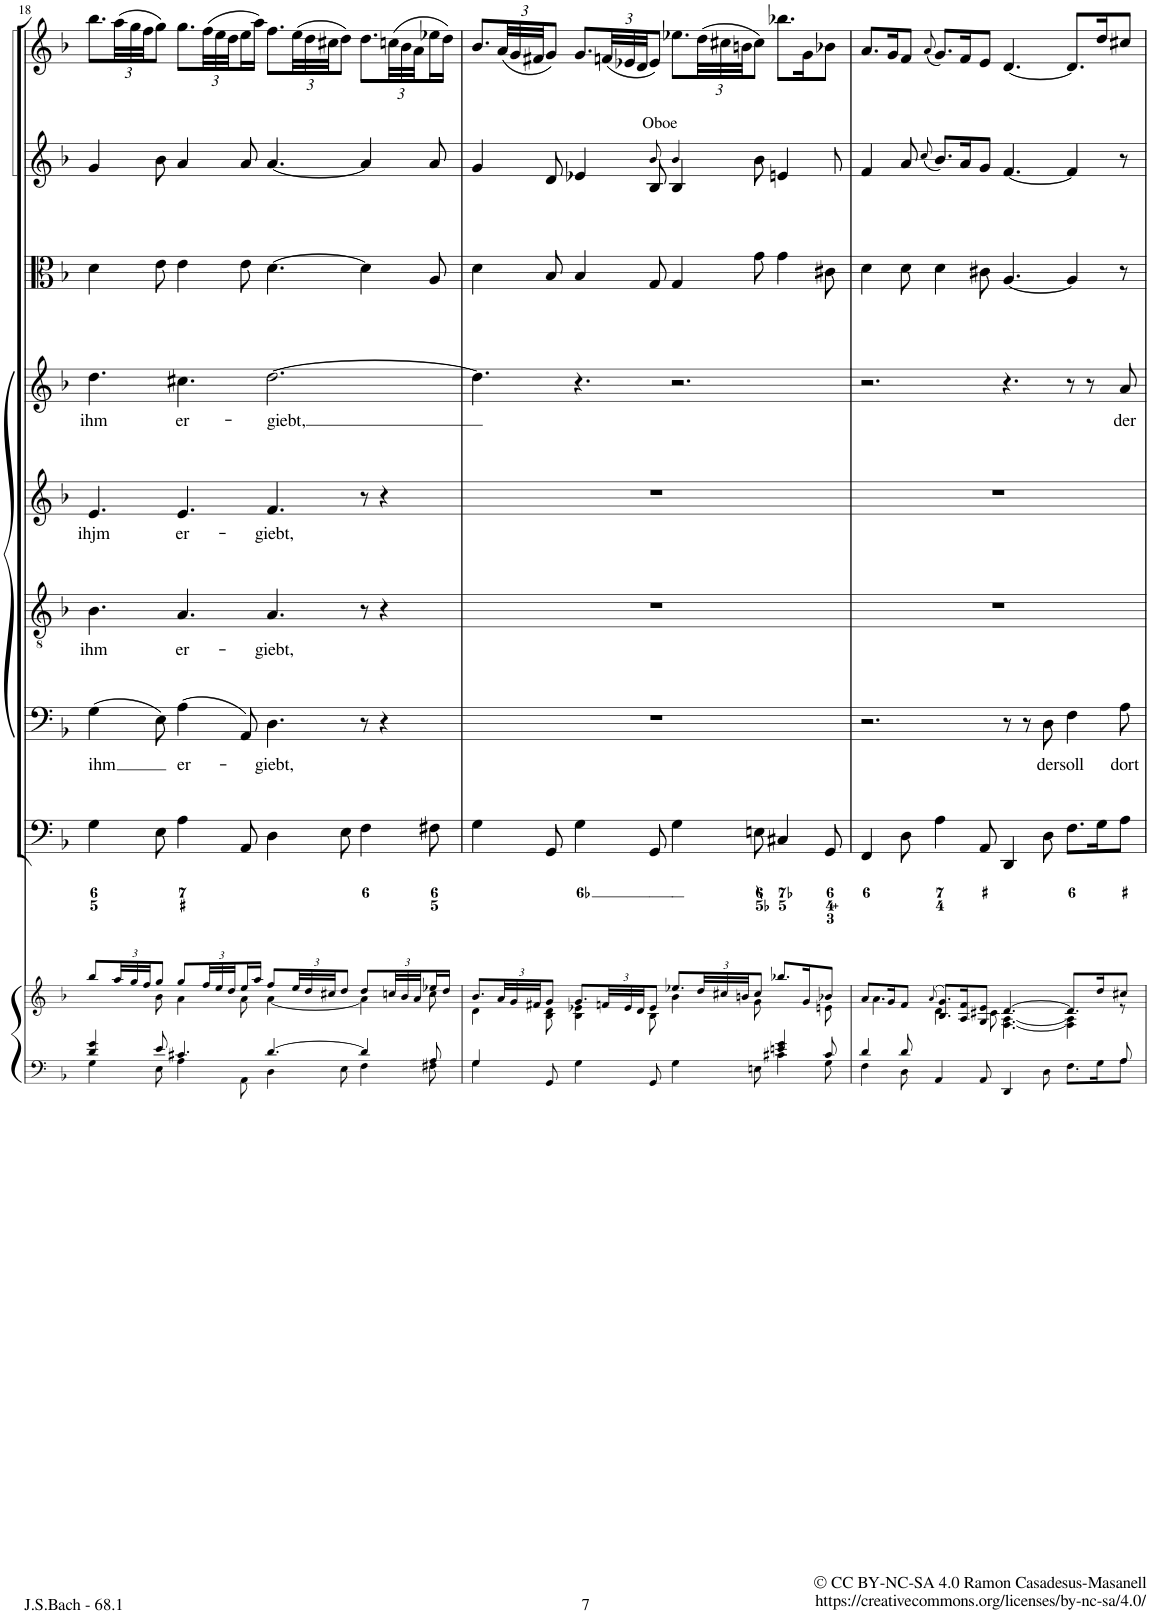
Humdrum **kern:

**kern	**kern	**kern	**kern	**text	**kern	**text	**kern	**text	**kern	**text	**kern	**kern	**kern
*part9	*part9	*part8	*part7	*part7	*part6	*part6	*part5	*part5	*part4	*part4	*part3	*part2	*part1
*staff10	*staff9	*staff8	*staff7	*staff7	*staff6	*staff6	*staff5	*staff5	*staff4	*staff4	*staff3	*staff2	*staff1
*I"Piano reduction	*	*I"Continuo	*I"Basso	*	*I"Tenore	*	*I"Alto	*	*I"Soprano Corno col Soprano	*	*I"Taile. Viola.	*I"Oboe II. Violino II.	*I"Oboe I. Violino I.
*I'Pno	*	*	*	*	*	*	*	*	*	*	*	*	*
!!LO:PB:g=z
*clefF4	*clefG2	*clefF4	*clefF4	*	*clefGv2	*	*clefG2	*	*clefG2	*	*clefC3	*clefG2	*clefG2
*k[b-]	*k[b-]	*k[b-]	*k[b-]	*	*k[b-]	*	*k[b-]	*	*k[b-]	*	*k[b-]	*k[b-]	*k[b-]
*M12/8	*M12/8	*M12/8	*M12/8	*	*M12/8	*	*M12/8	*	*M12/8	*	*M12/8	*M12/8	*M12/8
=18	=18	=18	=18	=18	=18	=18	=18	=18	=18	=18	=18	=18	=18
*^	*^	*	*	*	*	*	*	*	*	*	*	*	*
!	!	!	!	!	!	!LO:LY:b	!	!LO:LY:b	!	!LO:LY:b	!	!LO:LY:b	!	!	!
4d/ 4g/	4G\	8.bb-/L	4ryy	4G\	(4G\	ihm	4.B-\	ihm	4.e/	ihjm	4.dd\	ihm	4d\	4g/	8.bb-\L
*	*	*Xbrackettup	*	*	*	*	*	*	*	*	*	*	*	*	*Xbrackettup
.	.	48aa/LL	.	.	.	.	.	.	.	.	.	.	.	.	(48aa\LL
.	.	48gg/	.	.	.	.	.	.	.	.	.	.	.	.	48gg\
.	.	48ff/JJ	.	.	.	.	.	.	.	.	.	.	.	.	48ff\JJ
8e/	8E\	8gg/J	8b-\	8E\	8E\)	.	.	.	.	.	.	.	8e\	8b-\	8gg\J)
!	!	!	!	!	!	!LO:LY:b	!	!LO:LY:b	!	!LO:LY:b	!	!LO:LY:b	!	!	!
4.c#X/	4A\	8.gg/L	4a\	4A\	(4A\	er-	4.A/	er-	4.e/	er-	4.cc#X\	er-	4e\	4a/	8.gg\L
.	.	48ff/LL	.	.	.	.	.	.	.	.	.	.	.	.	(48ff\LL
.	.	48ee/	.	.	.	.	.	.	.	.	.	.	.	.	48ee\
.	.	48dd/JJ	.	.	.	.	.	.	.	.	.	.	.	.	48dd\JJ
.	8AA\	16ee/L	8a\	8AA/	8AA/)	.	.	.	.	.	.	.	8e\	8a/	16ee\L
.	.	16aa/JJ	.	.	.	.	.	.	.	.	.	.	.	.	16aa\JJ)
!	!	!	!	!	!	!LO:LY:b	!	!LO:LY:b	!	!LO:LY:b	!	!LO:LY:b	!	!	!
[4.d/	4D\	8.ff/L	[4.a\	4D\	4.D\	-giebt,	4.A/	-giebt,	4.f/	-giebt,	[2.dd\	-giebt,	[4.d\	[4.a/	8.ff\L
.	.	48ee/LL	.	.	.	.	.	.	.	.	.	.	.	.	(48ee\LL
.	.	48dd/	.	.	.	.	.	.	.	.	.	.	.	.	48dd\
.	.	48cc#X/JJ	.	.	.	.	.	.	.	.	.	.	.	.	48cc#X\JJ
.	8E\	8dd/J	.	8E\	.	.	.	.	.	.	.	.	.	.	8dd\J)
4d/]	4F\	8.dd/L	4a\]	4F\	8r	.	8r	.	8r	.	.	.	4d\]	4a/]	8.dd\L
.	.	.	.	.	4r	.	4r	.	4r	.	.	.	.	.	.
.	.	48ccn/LL	.	.	.	.	.	.	.	.	.	.	.	.	(48ccn\LL
.	.	48b-/	.	.	.	.	.	.	.	.	.	.	.	.	48b-\
.	.	48a/JJ	.	.	.	.	.	.	.	.	.	.	.	.	48a\JJ
8A/	8F#X\	16ee-X/L	8cc\	8F#X\	.	.	.	.	.	.	.	.	8A/	8a/	16ee-X\L
.	.	16dd/JJ	.	.	.	.	.	.	.	.	.	.	.	.	16dd\JJ)
=19	=19	=19	=19	=19	=19	=19	=19	=19	=19	=19	=19	=19	=19	=19	=19
*	*	*	*	*	*	*	*	*	*	*	*	*	*	*^	*
4G/	4G\	8.b-/L	4d\	4G\	1.r	.	1.r	.	1.r	.	4.dd\]	.	4d\	4g/	4.ryy	8.b-/L
.	.	48a/LL	.	.	.	.	.	.	.	.	.	.	.	.	.	(48a/LL
.	.	48g/	.	.	.	.	.	.	.	.	.	.	.	.	.	48g/
.	.	48f#X/JJ	.	.	.	.	.	.	.	.	.	.	.	.	.	48f#X/JJ
8GG/	8ryy	8g/J	8B-\ 8d\	8GG/	.	.	.	.	.	.	.	.	8B-/	8d/	.	8g/J)
4.ryy	4G\	8.g/L	4B-\ 4e-X\	4G\	.	.	.	.	.	.	4.r	.	4B-/	4e-X/	4ryy	8.g/L
.	.	48fn/LL	.	.	.	.	.	.	.	.	.	.	.	.	.	(48fn/LL
.	.	48e-/	.	.	.	.	.	.	.	.	.	.	.	.	.	48e-X/
.	.	48d/JJ	.	.	.	.	.	.	.	.	.	.	.	.	.	48d/JJ
!	!	!	!	!	!	!	!	!	!	!	!	!	!	!LO:TX:a:t=Oboe	!	!
.	8GG/	8e-/J	8B-\	8GG/	.	.	.	.	.	.	.	.	8G/	8b-!/	8B-/	8e-/J)
4.ryy	4G\	8.ee-X/L	4b-\	4G\	.	.	.	.	.	.	2.r	.	4G/	4b-!/	4B-/	8.ee-X\L
.	.	48dd/LL	.	.	.	.	.	.	.	.	.	.	.	.	.	(48dd\LL
.	.	48cc#X/	.	.	.	.	.	.	.	.	.	.	.	.	.	48cc#X\
.	.	48bn/JJ	.	.	.	.	.	.	.	.	.	.	.	.	.	48bn\JJ
.	8En\	8cc#/J	8g\	8En\	.	.	.	.	.	.	.	.	8g\	8b-\	8ryy	8cc#\J)
4en/ 4g/	4c#X\	8.bb-X/L	4ryy	4C#X/	.	.	.	.	.	.	.	.	4g\	4en/	4.ryy	8.bb-X\L
.	.	16g/K	.	.	.	.	.	.	.	.	.	.	.	.	.	16g\K
8c#/	8G\	8b-X/J	8en\	8GG/	.	.	.	.	.	.	.	.	8c#X\	8e/	.	8b-X\J
*	*	*	*	*	*	*	*	*	*	*	*	*	*	*v	*v	*
=20	=20	=20	=20	=20	=20	=20	=20	=20	=20	=20	=20	=20	=20	=20	=20
4d/	4F\	8.a/L	4.a\	4FF/	2.r	.	1.r	.	1.r	.	2.r	.	4d\	4f/	8.a/L
.	.	16g/K	.	.	.	.	.	.	.	.	.	.	.	.	16g/K
8d/	8D\	8f/J	.	8D\	.	.	.	.	.	.	.	.	8d\	8a/	8f/J
.	.	(>8qa/	.	.	.	.	.	.	.	.	.	.	.	(8qcc/	(8qa/
4AA/	8ryy	8.B-/ 8.g/L)	4d\	4A\	.	.	.	.	.	.	.	.	4d\	8.b-/L)	8.g/L)
.	2ryy	.	.	.	.	.	.	.	.	.	.	.	.	.	.
.	.	16A/ 16f/K	.	.	.	.	.	.	.	.	.	.	.	16a/K	16f/K
8AA/	.	8G/ 8e/J	8c#X\	8AA/	.	.	.	.	.	.	.	.	8c#X\	8g/J	8e/J
4DD/	.	[4.d/	[4.F\ [4.A\	4DD/	8r	.	.	.	.	.	4.r	.	[4.A/	[4.f/	[4.d/
.	.	.	.	.	8r	.	.	.	.	.	.	.	.	.	.
!	!	!	!	!	!	!LO:LY:b	!	!	!	!	!	!	!	!	!
8ryy	8D\	.	.	8D\	8D\	der	.	.	.	.	.	.	.	.	.
!	!	!	!	!	!	!LO:LY:b	!	!	!	!	!	!	!	!	!
4ryy	8.F\L	8.d/L]	4F\] 4A\]	8.F\L	4F\	soll	.	.	.	.	8r	.	4A/]	4f/]	8.d/L]
.	.	.	.	.	.	.	.	.	.	.	8r	.	.	.	.
.	16G\K	16dd/K	.	16G\K	.	.	.	.	.	.	.	.	.	.	16dd/K
!	!	!	!	!	!	!LO:LY:b	!	!	!	!	!	!LO:LY:b	!	!	!
8A/	8A\J	8cc#X/J	8r	8A\J	8A\	dort	.	.	.	.	8a/	der	8r	8r	8cc#X/J
*v	*v	*	*	*	*	*	*	*	*	*	*	*	*	*	*
*	*v	*v	*	*	*	*	*	*	*	*	*	*	*	*
=	=	=	=	=	=	=	=	=	=	=	=	=	=
*-	*-	*-	*-	*-	*-	*-	*-	*-	*-	*-	*-	*-	*-
